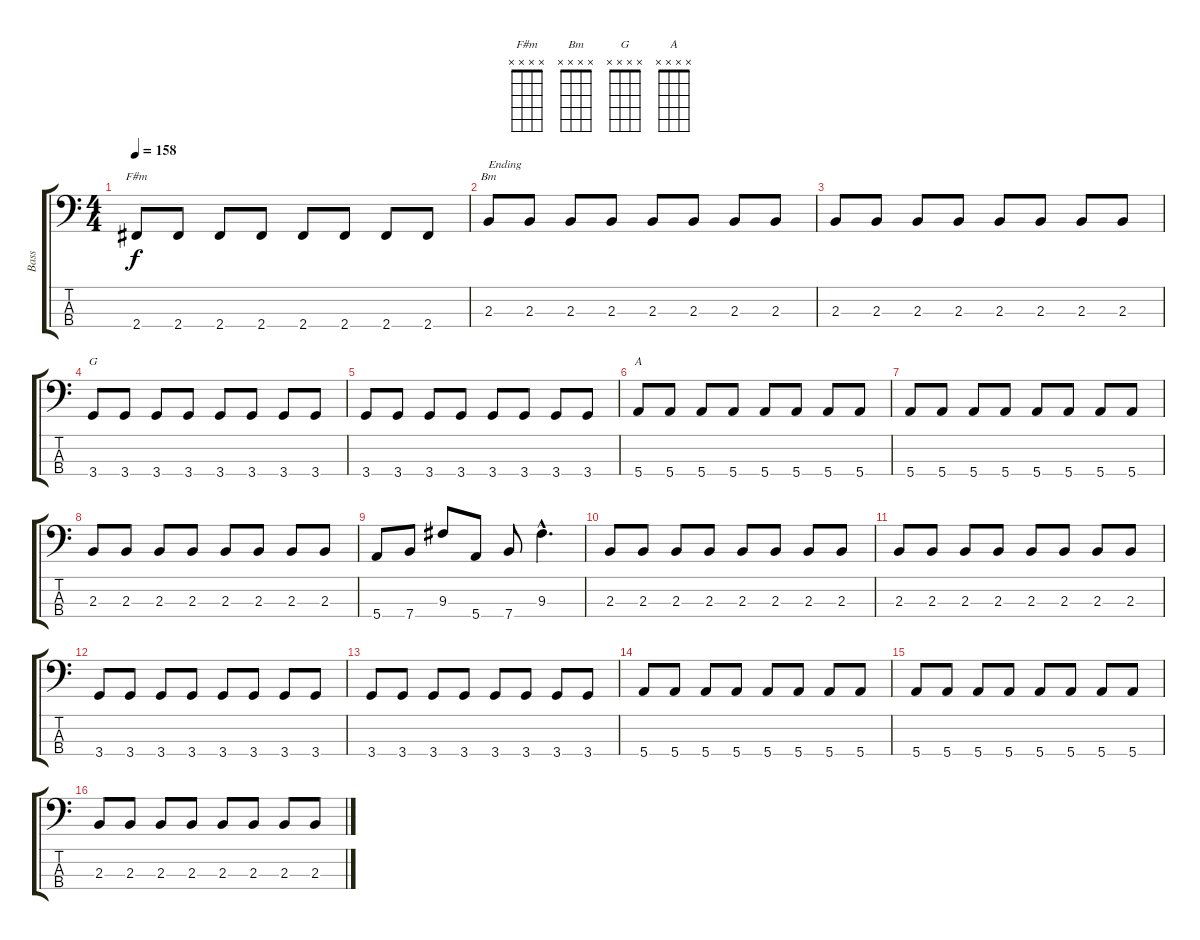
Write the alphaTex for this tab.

\track ("Bass" "Bass") {instrument electricbassfinger}
\staff {score tabs}
\tuning (G2 D2 A1 E1) {hide}
\chord ("F#m" x x x x) {firstfret 0}
\chord ("Bm" x x x x) {firstfret 0}
\chord ("G" x x x x) {firstfret 0}
\chord ("A" x x x x) {firstfret 0}
\ts (4 4)
\tempo 158
\clef f4
\ks c
2.4.8{ch "F#m" dy f} 2.4.8 2.4.8 2.4.8 2.4.8 2.4.8 2.4.8 2.4.8 |
2.3.8{ch "Bm" txt "Ending"} 2.3.8 2.3.8 2.3.8 2.3.8 2.3.8 2.3.8 2.3.8 |
2.3.8 2.3.8 2.3.8 2.3.8 2.3.8 2.3.8 2.3.8 2.3.8 |
3.4.8{ch "G"} 3.4.8 3.4.8 3.4.8 3.4.8 3.4.8 3.4.8 3.4.8 |
3.4.8 3.4.8 3.4.8 3.4.8 3.4.8 3.4.8 3.4.8 3.4.8 |
5.4.8{ch "A"} 5.4.8 5.4.8 5.4.8 5.4.8 5.4.8 5.4.8 5.4.8 |
5.4.8 5.4.8 5.4.8 5.4.8 5.4.8 5.4.8 5.4.8 5.4.8 |
2.3.8 2.3.8 2.3.8 2.3.8 2.3.8 2.3.8 2.3.8 2.3.8 |
5.4.8 7.4.8 9.3.8 5.4.8 7.4.8 9.3{hac}.4{d} |
2.3.8 2.3.8 2.3.8 2.3.8 2.3.8 2.3.8 2.3.8 2.3.8 |
2.3.8 2.3.8 2.3.8 2.3.8 2.3.8 2.3.8 2.3.8 2.3.8 |
3.4.8 3.4.8 3.4.8 3.4.8 3.4.8 3.4.8 3.4.8 3.4.8 |
3.4.8 3.4.8 3.4.8 3.4.8 3.4.8 3.4.8 3.4.8 3.4.8 |
5.4.8 5.4.8 5.4.8 5.4.8 5.4.8 5.4.8 5.4.8 5.4.8 |
5.4.8 5.4.8 5.4.8 5.4.8 5.4.8 5.4.8 5.4.8 5.4.8 |
2.3.8 2.3.8 2.3.8 2.3.8 2.3.8 2.3.8 2.3.8 2.3.8
